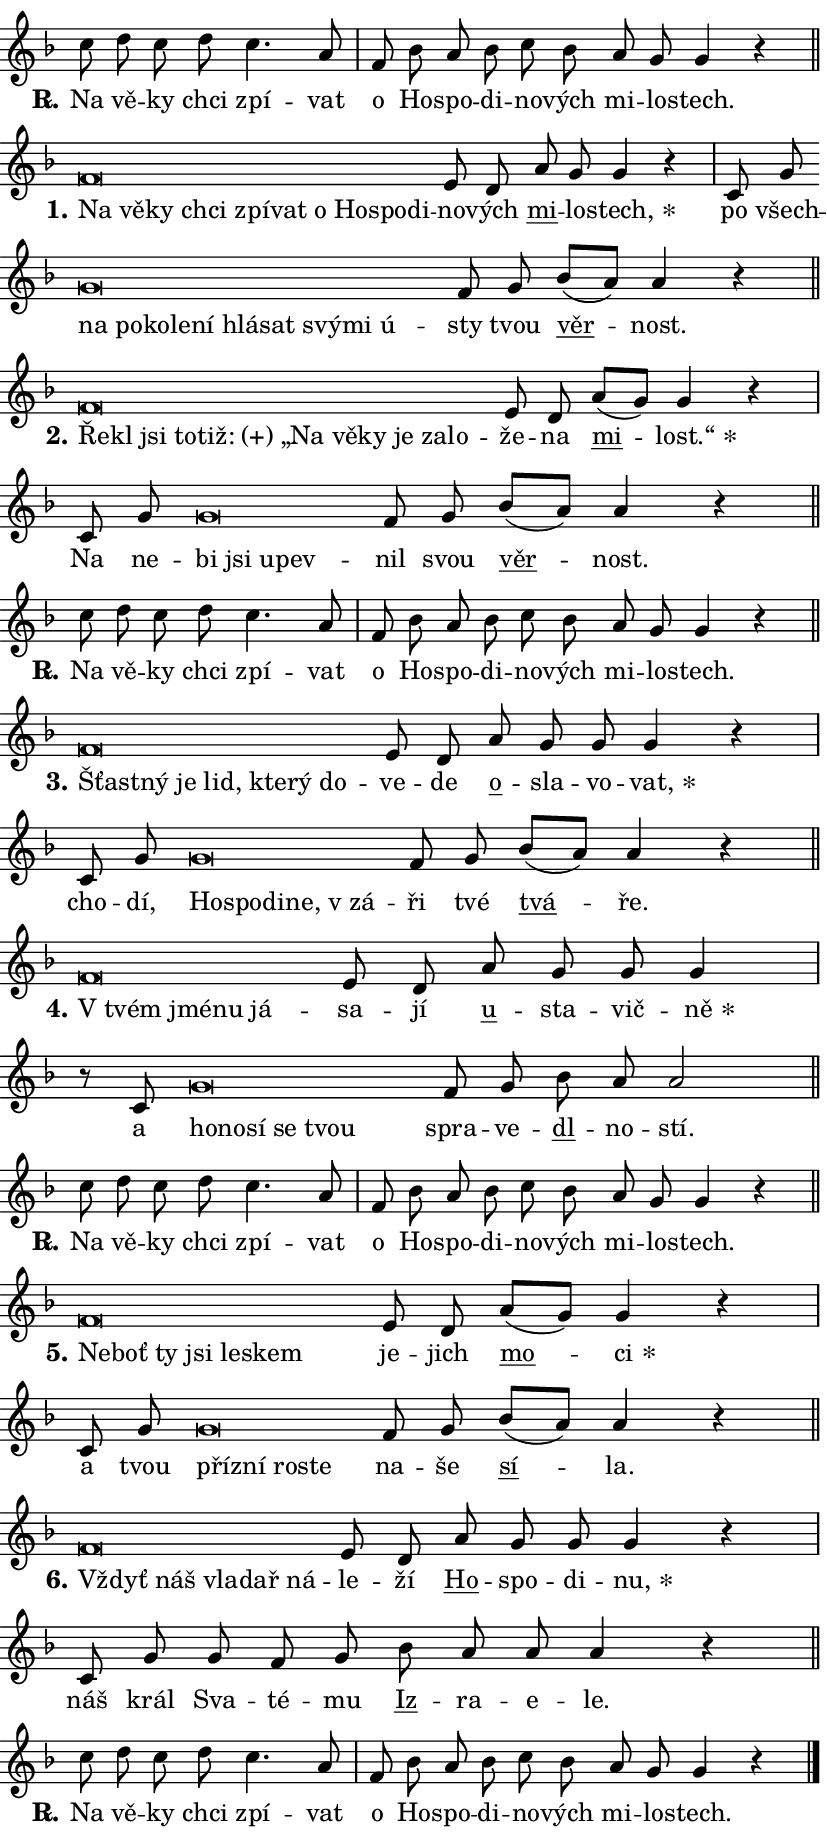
\version "2.24.0"
\header { tagline = "" }
\paper {
  indent = 0\cm
  top-margin = 0\cm
  right-margin = 0.13\cm % to fit lyric hyphens
  bottom-margin = 0\cm
  left-margin = 0\cm
  paper-width = 14\cm
  page-breaking = #ly:one-page-breaking
  system-system-spacing.basic-distance = #11
  score-system-spacing.basic-distance = #11
  ragged-last = ##f
}


%% Author: Thomas Morley
%% https://lists.gnu.org/archive/html/lilypond-user/2020-05/msg00002.html
#(define (line-position grob)
"Returns position of @var[grob} in current system:
   @code{'start}, if at first time-step
   @code{'end}, if at last time-step
   @code{'middle} otherwise
"
  (let* ((col (ly:item-get-column grob))
         (ln (ly:grob-object col 'left-neighbor))
         (rn (ly:grob-object col 'right-neighbor))
         (col-to-check-left (if (ly:grob? ln) ln col))
         (col-to-check-right (if (ly:grob? rn) rn col))
         (break-dir-left
           (and
             (ly:grob-property col-to-check-left 'non-musical #f)
             (ly:item-break-dir col-to-check-left)))
         (break-dir-right
           (and
             (ly:grob-property col-to-check-right 'non-musical #f)
             (ly:item-break-dir col-to-check-right))))
        (cond ((eqv? 1 break-dir-left) 'start)
              ((eqv? -1 break-dir-right) 'end)
              (else 'middle))))

#(define (tranparent-at-line-position vctor)
  (lambda (grob)
  "Relying on @code{line-position} select the relevant enry from @var{vctor}.
Used to determine transparency,"
    (case (line-position grob)
      ((end) (not (vector-ref vctor 0)))
      ((middle) (not (vector-ref vctor 1)))
      ((start) (not (vector-ref vctor 2))))))

noteHeadBreakVisibility =
#(define-music-function (break-visibility)(vector?)
"Makes @code{NoteHead}s transparent relying on @var{break-visibility}"
#{
  \override NoteHead.transparent =
    #(tranparent-at-line-position break-visibility)
#})

#(define delete-ledgers-for-transparent-note-heads
  (lambda (grob)
    "Reads whether a @code{NoteHead} is transparent.
If so this @code{NoteHead} is removed from @code{'note-heads} from
@var{grob}, which is supposed to be @code{LedgerLineSpanner}.
As a result ledgers are not printed for this @code{NoteHead}"
    (let* ((nhds-array (ly:grob-object grob 'note-heads))
           (nhds-list
             (if (ly:grob-array? nhds-array)
                 (ly:grob-array->list nhds-array)
                 '()))
           ;; Relies on the transparent-property being done before
           ;; Staff.LedgerLineSpanner.after-line-breaking is executed.
           ;; This is fragile ...
           (to-keep
             (remove
               (lambda (nhd)
                 (ly:grob-property nhd 'transparent #f))
               nhds-list)))
      ;; TODO find a better method to iterate over grob-arrays, similiar
      ;; to filter/remove etc for lists
      ;; For now rebuilt from scratch
      (set! (ly:grob-object grob 'note-heads)  '())
      (for-each
        (lambda (nhd)
          (ly:pointer-group-interface::add-grob grob 'note-heads nhd))
        to-keep))))

squashNotes = {
  \override NoteHead.X-extent = #'(-0.2 . 0.2)
  \override NoteHead.Y-extent = #'(-0.75 . 0)
  \override NoteHead.stencil =
    #(lambda (grob)
       (let ((pos (ly:grob-property grob 'staff-position)))
         (begin
           (if (< pos -7) (display "ERROR: Lower brevis then expected\n") (display ""))
           (if (<= pos -6) ly:text-interface::print ly:note-head::print))))
}
unSquashNotes = {
  \revert NoteHead.X-extent
  \revert NoteHead.Y-extent
  \revert NoteHead.stencil
}

hideNotes = \noteHeadBreakVisibility #begin-of-line-visible
unHideNotes = \noteHeadBreakVisibility #all-visible

% work-around for resetting accidentals
% https://lilypond.org/doc/v2.23/Documentation/notation/displaying-rhythms#unmetered-music
cadenzaMeasure = {
  \cadenzaOff
  \partial 1024 s1024
  \cadenzaOn
}

#(define-markup-command (accent layout props text) (markup?)
  "Underline accented syllable"
  (interpret-markup layout props
    #{\markup \override #'(offset . 4.3) \underline { #text }#}))

responsum = \markup \concat {
  "R" \hspace #-1.05 \path #0.1 #'((moveto 0 0.07) (lineto 0.9 0.8)) \hspace #0.05 "."
}

spaceSize = #0.6828661417322834 % exact space size for TeX Gyre Schola

\layout {
  \context {
    \Staff
    \remove "Time_signature_engraver"
    \override LedgerLineSpanner.after-line-breaking = #delete-ledgers-for-transparent-note-heads
  }
  \context {
    \Lyrics {
      \override LyricSpace.minimum-distance = \spaceSize
      \override LyricText.font-name = #"TeX Gyre Schola"
      \override LyricText.font-size = 1
      \override StanzaNumber.font-name = #"TeX Gyre Schola Bold"
      \override StanzaNumber.font-size = 1
    }
  }
  \context {
    \Score 
    \override NoteHead.text =
      #(lambda (grob) 
        (let ((pos (ly:grob-property grob 'staff-position)))
          #{\markup {
            \combine
              \halign #-0.55 \raise #(if (= pos -6) 0 0.5) \override #'(thickness . 2) \draw-line #'(3.2 . 0)
              \musicglyph "noteheads.sM1"
          }#}))
  }
}

% magnetic-lyrics.ily
%
%   written by
%     Jean Abou Samra <jean@abou-samra.fr>
%     Werner Lemberg <wl@gnu.org>
%
%   adapted by
%     Jiri Hon <jiri.hon@gmail.com>
%
% Version 2022-Apr-15

% https://www.mail-archive.com/lilypond-user@gnu.org/msg149350.html

#(define (Left_hyphen_pointer_engraver context)
   "Collect syllable-hyphen-syllable occurrences in lyrics and store
them in properties.  This engraver only looks to the left.  For
example, if the lyrics input is @code{foo -- bar}, it does the
following.

@itemize @bullet
@item
Set the @code{text} property of the @code{LyricHyphen} grob between
@q{foo} and @q{bar} to @code{foo}.

@item
Set the @code{left-hyphen} property of the @code{LyricText} grob with
text @q{foo} to the @code{LyricHyphen} grob between @q{foo} and
@q{bar}.
@end itemize

Use this auxiliary engraver in combination with the
@code{lyric-@/text::@/apply-@/magnetic-@/offset!} hook."
   (let ((hyphen #f)
         (text #f))
     (make-engraver
      (acknowledgers
       ((lyric-syllable-interface engraver grob source-engraver)
        (set! text grob)))
      (end-acknowledgers
       ((lyric-hyphen-interface engraver grob source-engraver)
        ;(when (not (grob::has-interface grob 'lyric-space-interface))
          (set! hyphen grob)));)
      ((stop-translation-timestep engraver)
       (when (and text hyphen)
         (ly:grob-set-object! text 'left-hyphen hyphen))
       (set! text #f)
       (set! hyphen #f)))))

#(define (lyric-text::apply-magnetic-offset! grob)
   "If the space between two syllables is less than the value in
property @code{LyricText@/.details@/.squash-threshold}, move the right
syllable to the left so that it gets concatenated with the left
syllable.

Use this function as a hook for
@code{LyricText@/.after-@/line-@/breaking} if the
@code{Left_@/hyphen_@/pointer_@/engraver} is active."
   (let ((hyphen (ly:grob-object grob 'left-hyphen #f)))
     (when hyphen
       (let ((left-text (ly:spanner-bound hyphen LEFT)))
         (when (grob::has-interface left-text 'lyric-syllable-interface)
           (let* ((common (ly:grob-common-refpoint grob left-text X))
                  (this-x-ext (ly:grob-extent grob common X))
                  (left-x-ext
                   (begin
                     ;; Trigger magnetism for left-text.
                     (ly:grob-property left-text 'after-line-breaking)
                     (ly:grob-extent left-text common X)))
                  ;; `delta` is the gap width between two syllables.
                  (delta (- (interval-start this-x-ext)
                            (interval-end left-x-ext)))
                  (details (ly:grob-property grob 'details))
                  (threshold (assoc-get 'squash-threshold details 0.2)))
             (when (< delta threshold)
               (let* (;; We have to manipulate the input text so that
                      ;; ligatures crossing syllable boundaries are not
                      ;; disabled.  For languages based on the Latin
                      ;; script this is essentially a beautification.
                      ;; However, for non-Western scripts it can be a
                      ;; necessity.
                      (lt (ly:grob-property left-text 'text))
                      (rt (ly:grob-property grob 'text))
                      (is-space (grob::has-interface hyphen 'lyric-space-interface))
                      (space (if is-space " " ""))
                      (extra-delta (if is-space spaceSize 0))
                      ;; Append new syllable.
                      (ltrt-space (if (and (string? lt) (string? rt))
                                (string-append lt space rt)
                                (make-concat-markup (list lt space rt))))
                      ;; Right-align `ltrt` to the right side.
                      (ltrt-space-markup (grob-interpret-markup
                               grob
                               (make-translate-markup
                                (cons (interval-length this-x-ext) 0)
                                (make-right-align-markup ltrt-space)))))
                 (begin
                   ;; Don't print `left-text`.
                   (ly:grob-set-property! left-text 'stencil #f)
                   ;; Set text and stencil (which holds all collected
                   ;; syllables so far) and shift it to the left.
                   (ly:grob-set-property! grob 'text ltrt-space)
                   (ly:grob-set-property! grob 'stencil ltrt-space-markup)
                   (ly:grob-translate-axis! grob (- (- delta extra-delta)) X))))))))))


#(define (lyric-hyphen::displace-bounds-first grob)
   ;; Make very sure this callback isn't triggered too early.
   (let ((left (ly:spanner-bound grob LEFT))
         (right (ly:spanner-bound grob RIGHT)))
     (ly:grob-property left 'after-line-breaking)
     (ly:grob-property right 'after-line-breaking)
     (ly:lyric-hyphen::print grob)))

squashThreshold = #0.4

\layout {
  \context {
    \Lyrics
    \consists #Left_hyphen_pointer_engraver
    \override LyricText.after-line-breaking =
      #lyric-text::apply-magnetic-offset!
    \override LyricHyphen.stencil = #lyric-hyphen::displace-bounds-first
    \override LyricText.details.squash-threshold = \squashThreshold
    \override LyricHyphen.minimum-distance = 0
    \override LyricHyphen.minimum-length = \squashThreshold
  }
}

squashText = \override LyricText.details.squash-threshold = 9999
unSquashText = \override LyricText.details.squash-threshold = \squashThreshold

leftText = \override LyricText.self-alignment-X = #LEFT
unLeftText = \revert LyricText.self-alignment-X

starOffset = #(lambda (grob) 
                (let ((x_offset (ly:self-alignment-interface::aligned-on-x-parent grob)))
                  (if (= x_offset 0) 0 (+ x_offset 1.2))))

star = #(define-music-function (syllable)(string?)
"Append star separator at the end of a syllable"
#{
  \once \override LyricText.X-offset = #starOffset
  \lyricmode { \markup {
    #syllable
    \override #'((font-name . "TeX Gyre Schola Bold")) \hspace #0.2 \lower #0.65 \larger "*"
  } }
#})

starAccent = #(define-music-function (syllable)(string?)
"Append star separator at the end of a syllable and make accent"
#{
  \once \override LyricText.X-offset = #starOffset
  \lyricmode { \markup {
    \accent #syllable
    \override #'((font-name . "TeX Gyre Schola Bold")) \hspace #0.2 \lower #0.65 \larger "*"
  } }
#})

breath = #(define-music-function (syllable)(string?)
"Append breathing indicator at the end of a syllable"
#{
  \lyricmode { \markup { #syllable "+" } }
#})

optionalBreath = #(define-music-function (syllable)(string?)
"Append optional breathing indicator at the end of a syllable"
#{
  \lyricmode { \markup { #syllable "(+)" } }
#})


\score {
    <<
        \new Voice = "melody" { \cadenzaOn \key f \major \relative { c''8 d c d c4. a8 \cadenzaMeasure \bar "|" f bes a bes \bar "" c bes \bar "" a g g4 r \cadenzaMeasure \bar "||" \break } }
        \new Lyrics \lyricsto "melody" { \lyricmode { \set stanza = \responsum
Na vě -- ky chci zpí -- vat o Ho -- spo -- di -- no -- vých mi -- lo -- stech. } }
    >>
    \layout {}
}

\score {
    <<
        \new Voice = "melody" { \cadenzaOn \key f \major \relative { \squashNotes f'\breve*1/16 \hideNotes \breve*1/16 \bar "" \breve*1/16 \bar "" \breve*1/16 \bar "" \breve*1/16 \bar "" \breve*1/16 \bar "" \breve*1/16 \bar "" \breve*1/16 \bar "" \breve*1/16 \breve*1/16 \bar "" \unHideNotes \unSquashNotes e8 d \bar "" a' g g4 r \cadenzaMeasure \bar "|" c,8 g' \bar "" \squashNotes g\breve*1/16 \hideNotes \breve*1/16 \bar "" \breve*1/16 \bar "" \breve*1/16 \bar "" \breve*1/16 \bar "" \breve*1/16 \bar "" \breve*1/16 \bar "" \breve*1/16 \bar "" \breve*1/16 \breve*1/16 \bar "" \unHideNotes \unSquashNotes f8 g \bar "" bes[( a)] a4 r \cadenzaMeasure \bar "||" \break } }
        \new Lyrics \lyricsto "melody" { \lyricmode { \set stanza = "1."
\leftText Na \squashText vě -- ky chci zpí -- vat o Ho -- spo -- di -- \unLeftText \unSquashText no -- vých \markup \accent mi -- lo -- \star stech, po všech -- \leftText na \squashText po -- ko -- le -- ní hlá -- sat svý -- mi ú -- \unLeftText \unSquashText sty tvou \markup \accent věr -- nost. } }
    >>
    \layout {}
}

\score {
    <<
        \new Voice = "melody" { \cadenzaOn \key f \major \relative { \squashNotes f'\breve*1/16 \hideNotes \breve*1/16 \bar "" \breve*1/16 \bar "" \breve*1/16 \bar "" \breve*1/16 \bar "" \breve*1/16 \bar "" \breve*1/16 \bar "" \breve*1/16 \bar "" \breve*1/16 \bar "" \breve*1/16 \breve*1/16 \bar "" \unHideNotes \unSquashNotes e8 d \bar "" a'[( g)] g4 r \cadenzaMeasure \bar "|" c,8 g' \bar "" \squashNotes g\breve*1/16 \hideNotes \breve*1/16 \bar "" \breve*1/16 \breve*1/16 \bar "" \unHideNotes \unSquashNotes f8 g \bar "" bes[( a)] a4 r \cadenzaMeasure \bar "||" \break } }
        \new Lyrics \lyricsto "melody" { \lyricmode { \set stanza = "2."
\leftText Ře -- \squashText kl jsi to -- \optionalBreath tiž: „Na vě -- ky je za -- lo -- \unLeftText \unSquashText že -- na \markup \accent mi -- \star lost.“ Na ne -- \leftText bi \squashText jsi u -- pev -- \unLeftText \unSquashText nil svou \markup \accent věr -- nost. } }
    >>
    \layout {}
}

\score {
    <<
        \new Voice = "melody" { \cadenzaOn \key f \major \relative { c''8 d c d c4. a8 \cadenzaMeasure \bar "|" f bes a bes \bar "" c bes \bar "" a g g4 r \cadenzaMeasure \bar "||" \break } }
        \new Lyrics \lyricsto "melody" { \lyricmode { \set stanza = \responsum
Na vě -- ky chci zpí -- vat o Ho -- spo -- di -- no -- vých mi -- lo -- stech. } }
    >>
    \layout {}
}

\score {
    <<
        \new Voice = "melody" { \cadenzaOn \key f \major \relative { \squashNotes f'\breve*1/16 \hideNotes \breve*1/16 \bar "" \breve*1/16 \bar "" \breve*1/16 \bar "" \breve*1/16 \bar "" \breve*1/16 \breve*1/16 \bar "" \unHideNotes \unSquashNotes e8 d \bar "" a' g g g4 r \cadenzaMeasure \bar "|" c,8 g' \bar "" \squashNotes g\breve*1/16 \hideNotes \breve*1/16 \bar "" \breve*1/16 \bar "" \breve*1/16 \breve*1/16 \bar "" \unHideNotes \unSquashNotes f8 g \bar "" bes[( a)] a4 r \cadenzaMeasure \bar "||" \break } }
        \new Lyrics \lyricsto "melody" { \lyricmode { \set stanza = "3."
\leftText Šťast -- \squashText ný je lid, kte -- rý do -- \unLeftText \unSquashText ve -- de \markup \accent o -- sla -- vo -- \star vat, cho -- dí, \leftText Ho -- \squashText spo -- di -- ne, "v zá" -- \unLeftText \unSquashText ři tvé \markup \accent tvá -- ře. } }
    >>
    \layout {}
}

\score {
    <<
        \new Voice = "melody" { \cadenzaOn \key f \major \relative { \squashNotes f'\breve*1/16 \hideNotes \breve*1/16 \bar "" \breve*1/16 \breve*1/16 \bar "" \unHideNotes \unSquashNotes e8 d \bar "" a' g g g4 \cadenzaMeasure \bar "|" r8 c,8 \squashNotes g'\breve*1/16 \hideNotes \breve*1/16 \bar "" \breve*1/16 \bar "" \breve*1/16 \breve*1/16 \bar "" \unHideNotes \unSquashNotes f8 g \bar "" bes a a2 \cadenzaMeasure \bar "||" \break } }
        \new Lyrics \lyricsto "melody" { \lyricmode { \set stanza = "4."
\leftText "V tvém" \squashText jmé -- nu já -- \unLeftText \unSquashText sa -- jí \markup \accent u -- sta -- vič -- \star ně a \leftText ho -- \squashText no -- sí se tvou \unLeftText \unSquashText spra -- ve -- \markup \accent dl -- no -- stí. } }
    >>
    \layout {}
}

\score {
    <<
        \new Voice = "melody" { \cadenzaOn \key f \major \relative { c''8 d c d c4. a8 \cadenzaMeasure \bar "|" f bes a bes \bar "" c bes \bar "" a g g4 r \cadenzaMeasure \bar "||" \break } }
        \new Lyrics \lyricsto "melody" { \lyricmode { \set stanza = \responsum
Na vě -- ky chci zpí -- vat o Ho -- spo -- di -- no -- vých mi -- lo -- stech. } }
    >>
    \layout {}
}

\score {
    <<
        \new Voice = "melody" { \cadenzaOn \key f \major \relative { \squashNotes f'\breve*1/16 \hideNotes \breve*1/16 \bar "" \breve*1/16 \bar "" \breve*1/16 \bar "" \breve*1/16 \breve*1/16 \bar "" \unHideNotes \unSquashNotes e8 d \bar "" a'[( g)] g4 r \cadenzaMeasure \bar "|" c,8 g' \bar "" \squashNotes g\breve*1/16 \hideNotes \breve*1/16 \bar "" \breve*1/16 \breve*1/16 \bar "" \unHideNotes \unSquashNotes f8 g \bar "" bes[( a)] a4 r \cadenzaMeasure \bar "||" \break } }
        \new Lyrics \lyricsto "melody" { \lyricmode { \set stanza = "5."
\leftText Ne -- \squashText boť ty jsi le -- skem \unLeftText \unSquashText je -- jich \markup \accent mo -- \star ci a tvou \leftText pří -- \squashText zní ro -- ste \unLeftText \unSquashText na -- še \markup \accent sí -- la. } }
    >>
    \layout {}
}

\score {
    <<
        \new Voice = "melody" { \cadenzaOn \key f \major \relative { \squashNotes f'\breve*1/16 \hideNotes \breve*1/16 \bar "" \breve*1/16 \bar "" \breve*1/16 \breve*1/16 \bar "" \unHideNotes \unSquashNotes e8 d \bar "" a' g g g4 r \cadenzaMeasure \bar "|" c,8 g' \bar "" g f8 g \bar "" bes a a a4 r \cadenzaMeasure \bar "||" \break } }
        \new Lyrics \lyricsto "melody" { \lyricmode { \set stanza = "6."
\leftText Vždyť \squashText náš vla -- dař ná -- \unLeftText \unSquashText le -- ží \markup \accent Ho -- spo -- di -- \star nu, náš král Sva -- té -- mu \markup \accent Iz -- ra -- e -- le. } }
    >>
    \layout {}
}

\score {
    <<
        \new Voice = "melody" { \cadenzaOn \key f \major \relative { c''8 d c d c4. a8 \cadenzaMeasure \bar "|" f bes a bes \bar "" c bes \bar "" a g g4 r \cadenzaMeasure \bar "||" \break } \bar "|." }
        \new Lyrics \lyricsto "melody" { \lyricmode { \set stanza = \responsum
Na vě -- ky chci zpí -- vat o Ho -- spo -- di -- no -- vých mi -- lo -- stech. } }
    >>
    \layout {}
}
